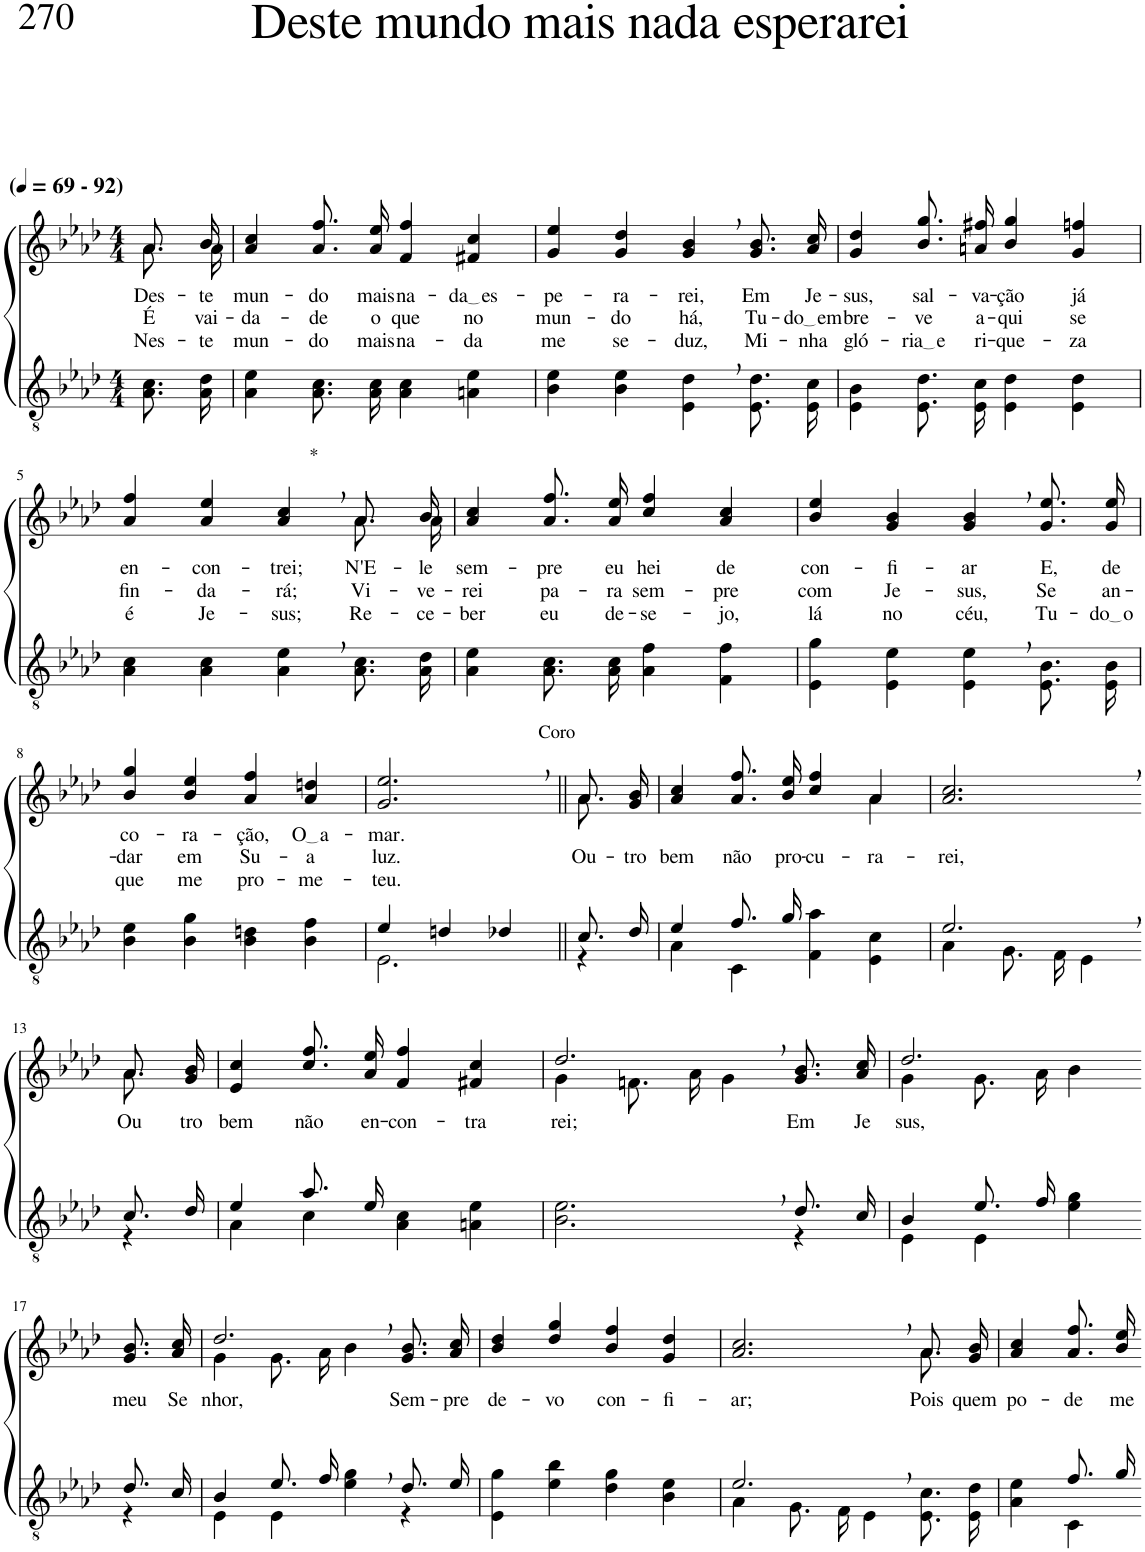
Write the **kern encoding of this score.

**kern	**kern	**text	**text	**text
*part2	*part1	*part1	*part1	*part1
*staff2	*staff1	*staff1	*staff1	*staff1
*I"Parte III e IV	*I"Parte I e II	*	*	*
*clefGv2	*clefG2	*	*	*
*Trd3c5	*Trd3c5	*	*	*
*k[b-e-a-d-]	*k[b-e-a-d-]	*	*	*
*M4/4	*M4/4	*	*	*
*MM69	*MM69	*	*	*
=1	=1	=1	=1	=1
*	*^	*	*	*
!	!LO:TX:a:B:t=(	!	!	!	!
!	!LO:TX:a:B:t=- 92)	!	!	!	!
!	!	!	!LO:LY:b	!LO:LY:b	!LO:LY:b
8.A-\ 8.c\L	8.a-/L	8.a-\L	Des-	É	Nes-
!	!	!	!LO:LY:b	!LO:LY:b	!LO:LY:b
16A-\ 16d-\Jk	16b-/Jk	16a-\Jk	-te	vai-	-te
=2	=2	=2	=2	=2	=2
!	!	!	!LO:LY:b	!LO:LY:b	!LO:LY:b
*	*v	*v	*	*	*
4A-\ 4e-\	4a-/ 4cc/	mun-	-da-	mun-
!	!	!LO:LY:b	!LO:LY:b	!LO:LY:b
8.A-\ 8.c\L	8.a-\ 8.ff\L	-do	-de	-do
!	!	!LO:LY:b	!LO:LY:b	!LO:LY:b
16A-\ 16c\Jk	16a-\ 16ee-\Jk	mais	o	mais
!	!	!LO:LY:b	!LO:LY:b	!LO:LY:b
4A-\ 4c\	4f/ 4ff/	na-	que	na-
!	!	!LO:LY:b	!LO:LY:b	!LO:LY:b
4An\ 4e-\	4f#X/ 4cc/	da es	no	-da
=3	=3	=3	=3	=3
!	!	!LO:LY:b	!LO:LY:b	!LO:LY:b
4B-\ 4e-\	4g/ 4ee-/	-pe-	mun-	me
!	!	!LO:LY:b	!LO:LY:b	!LO:LY:b
4B-\ 4e-\	4g/ 4dd-/	-ra-	-do	se-
!	!	!LO:LY:b	!LO:LY:b	!LO:LY:b
4E-\, 4d-\,	4g/, 4b-/,	-rei,	há,	-duz,
!	!	!LO:LY:b	!LO:LY:b	!LO:LY:b
8.E-/ 8.d-/L	8.g/ 8.b-/L	Em	Tu-	Mi-
!	!	!LO:LY:b	!LO:LY:b	!LO:LY:b
16E-/ 16c/Jk	16a-/ 16cc/Jk	Je-	do em	-nha
=4	=4	=4	=4	=4
!	!	!LO:LY:b	!LO:LY:b	!LO:LY:b
4E-\ 4B-\	4g/ 4dd-/	-sus,	bre-	gló-
!	!	!LO:LY:b	!LO:LY:b	!LO:LY:b
8.E-/ 8.d-/L	8.b-\ 8.gg\L	sal-	-ve	ria e
!	!	!LO:LY:b	!LO:LY:b	!LO:LY:b
16E-/ 16c/Jk	16an\ 16ff#X\Jk	-va-	a-	ri-
!	!	!LO:LY:b	!LO:LY:b	!LO:LY:b
4E-\ 4d-\	4b-/ 4gg/	-ção	-qui	-que-
!	!	!LO:LY:b	!LO:LY:b	!LO:LY:b
4E-\ 4d-\	4g/ 4ffn/	já	se	-za
!!LO:LB:g=z
=5	=5	=5	=5	=5
!	!	!LO:LY:b	!LO:LY:b	!LO:LY:b
*	*^	*	*	*
4A-\ 4c\	4a-/ 4ff/	2.ryy	en-	fin-	é
!	!	!	!LO:LY:b	!LO:LY:b	!LO:LY:b
4A-\ 4c\	4a-/ 4ee-/	.	-con-	-da-	Je-
!	!LO:TX:a:t=*	!	!	!	!
!	!	!	!LO:LY:b	!LO:LY:b	!LO:LY:b
4A-\, 4e-\,	4a-/, 4cc/,	.	-trei;	-rá;	-sus;
!	!	!	!LO:LY:b	!LO:LY:b	!LO:LY:b
8.A-\ 8.c\L	8.a-/L	8.a-\L	N'E-	Vi-	Re-
!	!	!	!LO:LY:b	!LO:LY:b	!LO:LY:b
16A-\ 16d-\Jk	16b-/Jk	16a-\Jk	-le	-ve-	-ce-
=6	=6	=6	=6	=6	=6
!	!	!	!LO:LY:b	!LO:LY:b	!LO:LY:b
*	*v	*v	*	*	*
4A-\ 4e-\	4a-/ 4cc/	sem-	-rei	-ber
!	!	!LO:LY:b	!LO:LY:b	!LO:LY:b
8.A-\ 8.c\L	8.a-\ 8.ff\L	-pre	pa-	eu
!	!	!LO:LY:b	!LO:LY:b	!LO:LY:b
16A-\ 16c\Jk	16a-\ 16ee-\Jk	eu	-ra	de-
!	!	!LO:LY:b	!LO:LY:b	!LO:LY:b
4A-\ 4f\	4cc/ 4ff/	hei	sem-	-se-
!	!	!LO:LY:b	!LO:LY:b	!LO:LY:b
4F\ 4f\	4a-/ 4cc/	de	-pre	-jo,
=7	=7	=7	=7	=7
!	!	!LO:LY:b	!LO:LY:b	!LO:LY:b
4E-\ 4g\	4b-/ 4ee-/	con-	com	lá
!	!	!LO:LY:b	!LO:LY:b	!LO:LY:b
4E-\ 4e-\	4g/ 4b-/	-fi-	Je-	no
!	!	!LO:LY:b	!LO:LY:b	!LO:LY:b
4E-\, 4e-\,	4g/, 4b-/,	-ar	-sus,	céu,
!	!	!LO:LY:b	!LO:LY:b	!LO:LY:b
8.E-/ 8.B-/L	8.g\ 8.ee-\L	E,	Se	Tu-
!	!	!LO:LY:b	!LO:LY:b	!LO:LY:b
16E-/ 16B-/Jk	16g\ 16ee-\Jk	de	an-	do o
!!LO:LB:g=z
=8	=8	=8	=8	=8
!	!	!LO:LY:b	!LO:LY:b	!LO:LY:b
4B-\ 4e-\	4b-/ 4gg/	co-	-dar	que
!	!	!LO:LY:b	!LO:LY:b	!LO:LY:b
4B-\ 4g\	4b-/ 4ee-/	-ra-	em	me
!	!	!LO:LY:b	!LO:LY:b	!LO:LY:b
4B-\ 4dn\	4a-/ 4ff/	-ção,	Su-	pro-
!	!	!LO:LY:b	!LO:LY:b	!LO:LY:b
4B-\ 4f\	4a-/ 4ddn/	O a	-a	-me-
=9	=9	=9	=9	=9
*^	*	*	*	*
!	!	!	!LO:LY:b	!LO:LY:b	!LO:LY:b
4e-/	2.E-\	2.g/, 2.ee-/,	-mar.	luz.	-teu.
4dn/	.	.	.	.	.
4d-X/	.	.	.	.	.
=10||	=10||	=10||	=10||	=10||	=10||
!	!	!LO:TX:a:t=Coro	!	!	!
!	!	!	!	!LO:LY:b	!
*	*	*^	*	*	*
8.c/L	4r	8.a-/L	8.a-/	.	Ou-	.
!	!	!	!	!	!LO:LY:b	!
16d-/Jk	.	16g/ 16b-/Jk	16ryy	.	-tro	.
=11	=11	=11	=11	=11	=11	=11
!	!	!	!	!	!LO:LY:b	!
4e-/	4A-\	4a-/ 4cc/	2.ryy	.	-bem	.
!	!	!	!	!	!LO:LY:b	!
8.f/L	4C\	8.a-\ 8.ff\L	.	.	não	.
!	!	!	!	!	!LO:LY:b	!
16g/Jk	.	16b-\ 16ee-\Jk	.	.	pro-	.
!	!	!	!	!	!LO:LY:b	!
2ryy	4F\ 4a-\	4cc/ 4ff/	.	.	-cu-	.
!	!	!	!	!	!LO:LY:b	!
.	4E-\ 4c\	4a-/	4a-\	.	-ra-	.
=12	=12	=12	=12	=12	=12	=12
!	!	!	!	!	!LO:LY:b	!
*	*	*v	*v	*	*	*
2.e-,/	4A-\	2.a-/, 2.cc/,	.	-rei,	.
.	8.G\L	.	.	.	.
.	16F\Jk	.	.	.	.
.	4E-\	.	.	.	.
!!LO:LB:g=z
=13-	=13-	=13-	=13-	=13-	=13-
*	*	*^	*	*	*
!	!	!	!	!LO:LY:b	!	!
8.c/L	4r	8.a-/L	8.a-\	Ou-	.	.
!	!	!	!	!LO:LY:b	!	!
16d-/Jk	.	16g/ 16b-/Jk	16ryy	-tro	.	.
=14	=14	=14	=14	=14	=14	=14
!	!	!	!	!LO:LY:b	!	!
*	*	*v	*v	*	*	*
4e-/	4A-\	4e-/ 4cc/	bem	.	.
!	!	!	!LO:LY:b	!	!
8.a-/L	4c\	8.cc\ 8.ff\L	não	.	.
!	!	!	!LO:LY:b	!	!
16e-/Jk	.	16a-\ 16ee-\Jk	en-	.	.
!	!	!	!LO:LY:b	!	!
2ryy	4A-\ 4c\	4f/ 4ff/	-con-	.	.
!	!	!	!LO:LY:b	!	!
.	4An\ 4e-\	4f#X/ 4cc/	-tra-	.	.
=15	=15	=15	=15	=15	=15
*	*	*^	*	*	*
!	!	!	!	!LO:LY:b	!	!
2.ryy	2.B-\ 2.e-\	2.dd-,/	4g\	-rei;	.	.
.	.	.	8.fn\L	.	.	.
.	.	.	16a-\Jk	.	.	.
.	.	.	4g\	.	.	.
!	!	!	!	!LO:LY:b	!	!
8.d-/L	4r	8.g/ 8.b-/L	4ryy	Em	.	.
!	!	!	!	!LO:LY:b	!	!
16c/Jk	.	16a-/ 16cc/Jk	.	Je-	.	.
=16	=16	=16	=16	=16	=16	=16
!	!	!	!	!LO:LY:b	!	!
4B-/	4E-\	2.dd-/	4g\	-sus,	.	.
8.e-/L	4E-\	.	8.g\L	.	.	.
16f/Jk	.	.	16a-\Jk	.	.	.
4ryy	4e-\ 4g\	.	4b-\	.	.	.
!!LO:LB:g=z
=17-	=17-	=17-	=17-	=17-	=17-	=17-
!	!	!	!	!LO:LY:b	!	!
*	*	*v	*v	*	*	*
8.d-/L	4r	8.g/ 8.b-/L	meu	.	.
!	!	!	!LO:LY:b	!	!
16c/Jk	.	16a-/ 16cc/Jk	Se-	.	.
=18	=18	=18	=18	=18	=18
*	*	*^	*	*	*
!	!	!	!	!LO:LY:b	!	!
4B-/	4E-\	2.dd-,/	4g\	-nhor,	.	.
8.e-/L	4E-\	.	8.g\L	.	.	.
16f/Jk	.	.	16a-\Jk	.	.	.
4ryy	4e-\ 4g\	.	4b-\	.	.	.
!	!	!	!	!LO:LY:b	!	!
8.d-/L	4r	8.g/ 8.b-/L	4ryy	Sem-	.	.
!	!	!	!	!LO:LY:b	!	!
16e-/Jk	.	16a-/ 16cc/Jk	.	-pre	.	.
*v	*v	*	*	*	*	*
*	*v	*v	*	*	*
=19	=19	=19	=19	=19
!	!	!LO:LY:b	!	!
4E-\ 4g\	4b-/ 4dd-/	de-	.	.
!	!	!LO:LY:b	!	!
4e-\ 4b-\	4dd-/ 4gg/	-vo	.	.
!	!	!LO:LY:b	!	!
4d-\ 4g\	4b-/ 4ff/	con-	.	.
!	!	!LO:LY:b	!	!
4B-\ 4e-\	4g/ 4dd-/	-fi-	.	.
=20	=20	=20	=20	=20
*^	*	*	*	*
!	!	!	!LO:LY:b	!	!
*	*	*^	*	*	*
2.e-,/	4A-\	2.a-/, 2.cc/,	2.ryy	-ar;	.	.
.	8.G\L	.	.	.	.	.
.	16F\Jk	.	.	.	.	.
.	4E-\	.	.	.	.	.
!	!	!	!	!LO:LY:b	!	!
4ryy	8.E-/ 8.c/L	8.a-/L	8.a-\	Pois	.	.
!	!	!	!	!LO:LY:b	!	!
.	16E-/ 16d-/Jk	16g/ 16b-/Jk	16ryy	quem	.	.
=21	=21	=21	=21	=21	=21	=21
!	!	!	!	!LO:LY:b	!	!
*	*	*v	*v	*	*	*
4ryy	4A-\ 4e-\	4a-/ 4cc/	po-	.	.
!	!	!	!LO:LY:b	!	!
8.f/L	4C\	8.a-\ 8.ff\L	-de	.	.
!	!	!	!LO:LY:b	!	!
16g/Jk	.	16b-\ 16ee-\Jk	me	.	.
*v	*v	*	*	*	*
=-	=-	=-	=-	=-
*-	*-	*-	*-	*-
